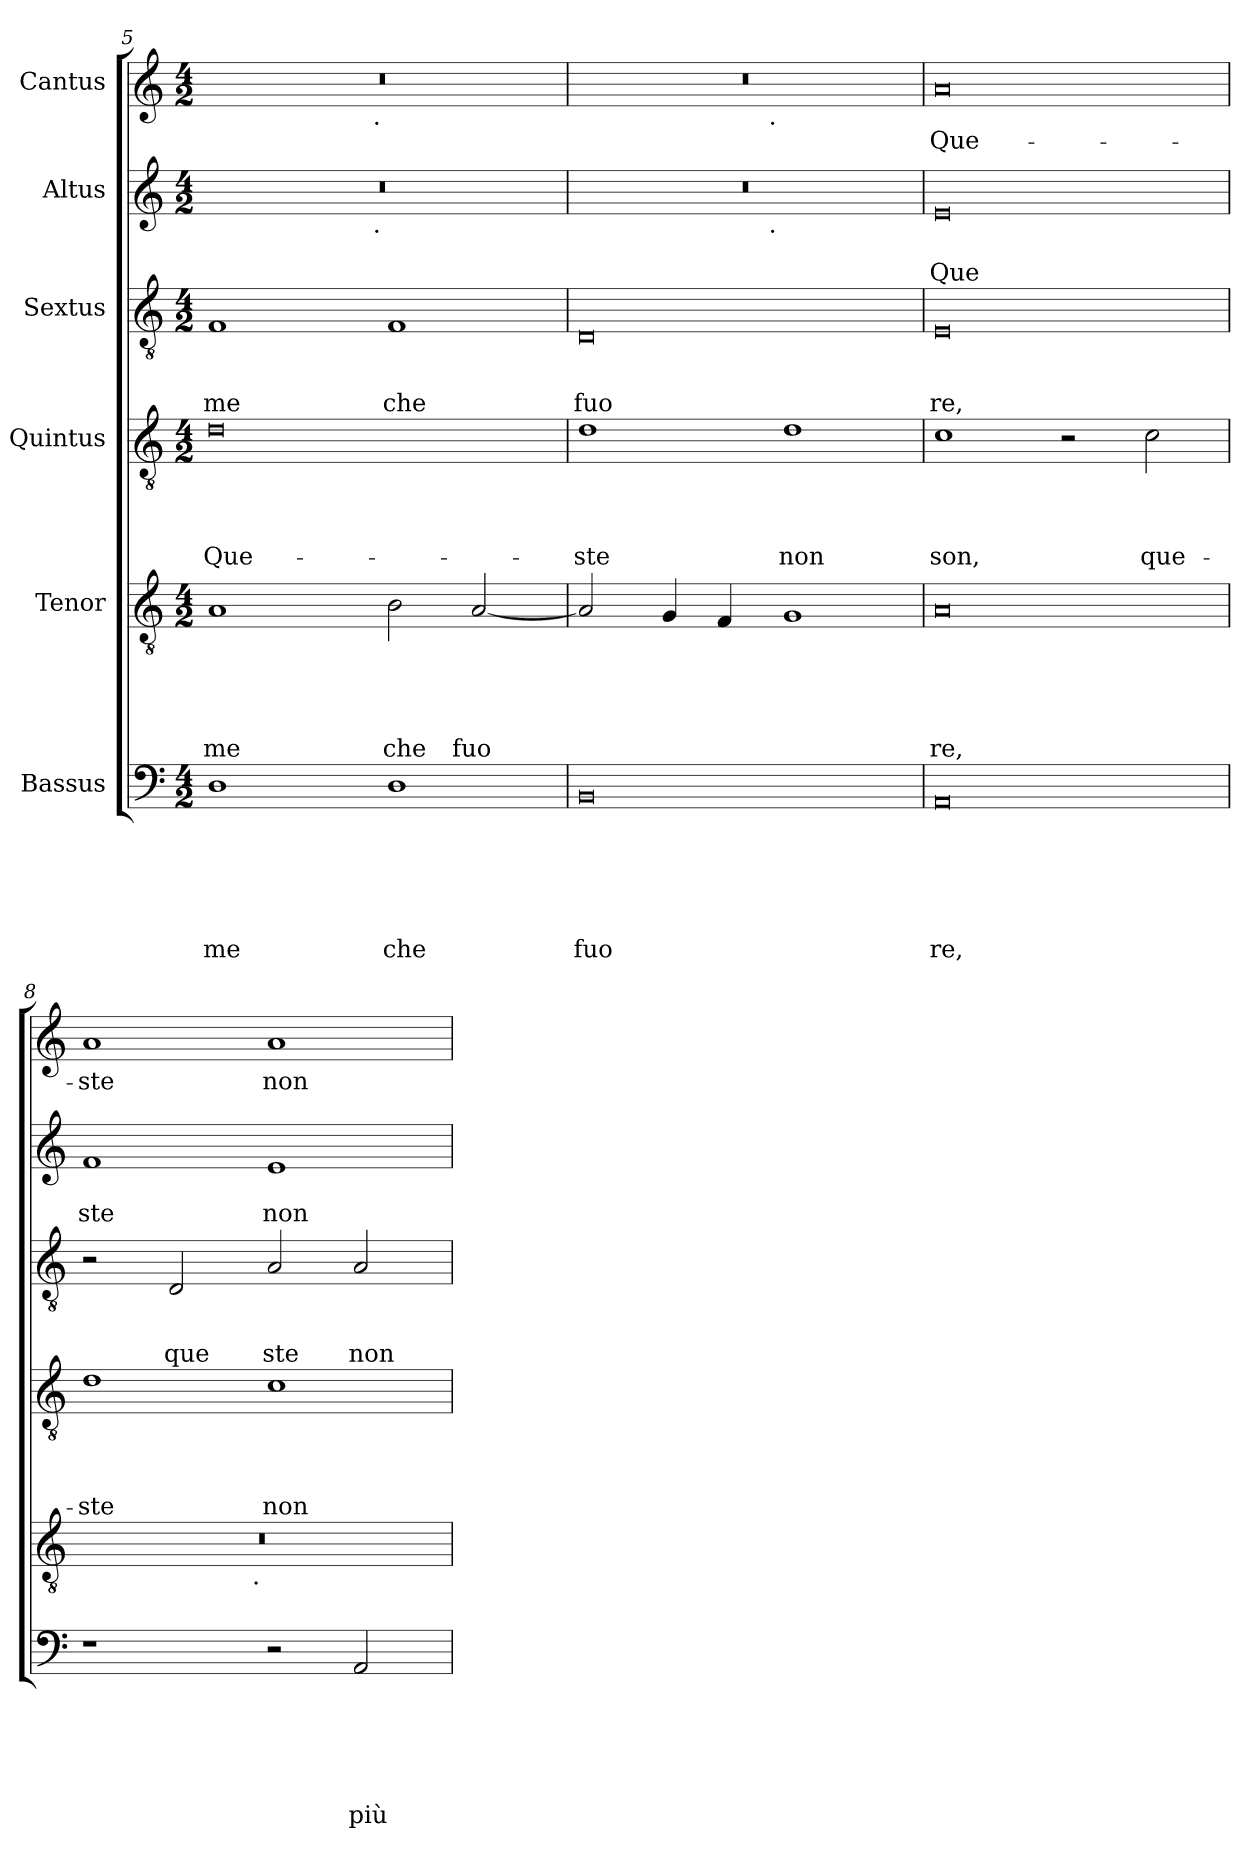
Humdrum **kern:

**kern	**text	**text	**text	**text	**text	**text	**kern	**text	**text	**text	**text	**text	**kern	**text	**text	**text	**text	**kern	**text	**text	**text	**kern	**text	**text	**kern	**text
*part6	*part6	*part6	*part6	*part6	*part6	*part6	*part5	*part5	*part5	*part5	*part5	*part5	*part4	*part4	*part4	*part4	*part4	*part3	*part3	*part3	*part3	*part2	*part2	*part2	*part1	*part1
*staff6	*staff6	*staff6	*staff6	*staff6	*staff6	*staff6	*staff5	*staff5	*staff5	*staff5	*staff5	*staff5	*staff4	*staff4	*staff4	*staff4	*staff4	*staff3	*staff3	*staff3	*staff3	*staff2	*staff2	*staff2	*staff1	*staff1
*I"Bassus	*	*	*	*	*	*	*I"Tenor	*	*	*	*	*	*I"Quintus	*	*	*	*	*I"Sextus	*	*	*	*I"Altus	*	*	*I"Cantus	*
*clefF4	*	*	*	*	*	*	*clefGv2	*	*	*	*	*	*clefGv2	*	*	*	*	*clefGv2	*	*	*	*clefG2	*	*	*clefG2	*
*k[]	*	*	*	*	*	*	*k[]	*	*	*	*	*	*k[]	*	*	*	*	*k[]	*	*	*	*k[]	*	*	*k[]	*
*C:	*	*	*	*	*	*	*C:	*	*	*	*	*	*C:	*	*	*	*	*C:	*	*	*	*C:	*	*	*C:	*
*M4/2	*	*	*	*	*	*	*M4/2	*	*	*	*	*	*M4/2	*	*	*	*	*M4/2	*	*	*	*M4/2	*	*	*M4/2	*
=5	=5	=5	=5	=5	=5	=5	=5	=5	=5	=5	=5	=5	=5	=5	=5	=5	=5	=5	=5	=5	=5	=5	=5	=5	=5	=5
!	!	!	!	!	!	!LO:LY:b	!	!	!	!	!	!LO:LY:b	!	!	!	!	!LO:LY:b	!	!	!	!LO:LY:b	!	!	!	!	!
*	*	*	*	*	*	*	*	*	*	*	*	*	*	*	*	*	*	*	*	*	*	*^	*	*	*^	*
1D	.	.	.	.	.	me	1A	.	.	.	.	me	0d	.	.	.	Que-	1F	.	.	me	0r	2ryy	.	.	0r	2ryy	.
.	.	.	.	.	.	.	.	.	.	.	.	.	.	.	.	.	.	.	.	.	.	.	4...ryy	.	.	.	4...ryy	.
!	!	!	!	!	!	!	!	!	!	!	!	!	!	!	!	!	!	!	!	!	!	!	!	!	!	!	!LO:TX:b:t=.	!
!	!	!	!	!	!	!	!	!	!	!	!	!	!	!	!	!	!	!	!	!	!	!	!LO:TX:b:t=.	!	!	!	!	!
.	.	.	.	.	.	.	.	.	.	.	.	.	.	.	.	.	.	.	.	.	.	.	1ryy	.	.	.	1ryy	.
!	!	!	!	!	!	!LO:LY:b	!	!	!	!	!	!LO:LY:b	!	!	!	!	!	!	!	!	!LO:LY:b	!	!	!	!	!	!	!
1D	.	.	.	.	.	che	2B\	.	.	.	.	che	.	.	.	.	.	1F	.	.	che	.	.	.	.	.	.	.
!	!	!	!	!	!	!	!	!	!	!	!	!LO:LY:b	!	!	!	!	!	!	!	!	!	!	!	!	!	!	!	!
.	.	.	.	.	.	.	[<2A/	.	.	.	.	fuo	.	.	.	.	.	.	.	.	.	.	.	.	.	.	.	.
.	.	.	.	.	.	.	.	.	.	.	.	.	.	.	.	.	.	.	.	.	.	.	32ryy	.	.	.	32ryy	.
=6	=6	=6	=6	=6	=6	=6	=6	=6	=6	=6	=6	=6	=6	=6	=6	=6	=6	=6	=6	=6	=6	=6	=6	=6	=6	=6	=6	=6
!	!	!	!	!	!	!LO:LY:b	!	!	!	!	!	!	!	!	!	!	!LO:LY:b	!	!	!	!LO:LY:b	!	!	!	!	!	!	!
0BB	.	.	.	.	.	fuo	2A/]	.	.	.	.	.	1d	.	.	.	-ste	0D	.	.	fuo	0r	2ryy	.	.	0r	2ryy	.
.	.	.	.	.	.	.	4G/	.	.	.	.	.	.	.	.	.	.	.	.	.	.	.	4...ryy	.	.	.	4...ryy	.
.	.	.	.	.	.	.	4F/	.	.	.	.	.	.	.	.	.	.	.	.	.	.	.	.	.	.	.	.	.
!	!	!	!	!	!	!	!	!	!	!	!	!	!	!	!	!	!	!	!	!	!	!	!	!	!	!	!LO:TX:b:t=.	!
!	!	!	!	!	!	!	!	!	!	!	!	!	!	!	!	!	!	!	!	!	!	!	!LO:TX:b:t=.	!	!	!	!	!
.	.	.	.	.	.	.	.	.	.	.	.	.	.	.	.	.	.	.	.	.	.	.	1ryy	.	.	.	1ryy	.
!	!	!	!	!	!	!	!	!	!	!	!	!	!	!	!	!	!LO:LY:b	!	!	!	!	!	!	!	!	!	!	!
.	.	.	.	.	.	.	1G	.	.	.	.	.	1d	.	.	.	non	.	.	.	.	.	.	.	.	.	.	.
.	.	.	.	.	.	.	.	.	.	.	.	.	.	.	.	.	.	.	.	.	.	.	32ryy	.	.	.	32ryy	.
=7	=7	=7	=7	=7	=7	=7	=7	=7	=7	=7	=7	=7	=7	=7	=7	=7	=7	=7	=7	=7	=7	=7	=7	=7	=7	=7	=7	=7
!	!	!	!	!	!	!LO:LY:b	!	!	!	!	!	!LO:LY:b	!	!	!	!	!LO:LY:b	!	!	!	!LO:LY:b	!	!	!	!LO:LY:b	!	!	!LO:LY:b
*	*	*	*	*	*	*	*	*	*	*	*	*	*	*	*	*	*	*	*	*	*	*v	*v	*	*	*	*	*
*	*	*	*	*	*	*	*	*	*	*	*	*	*	*	*	*	*	*	*	*	*	*	*	*	*v	*v	*
0AA	.	.	.	.	.	re,	0A	.	.	.	.	re,	1c	.	.	.	son,	0E	.	.	re,	0e	.	Que	0a	Que-
.	.	.	.	.	.	.	.	.	.	.	.	.	2r	.	.	.	.	.	.	.	.	.	.	.	.	.
!	!	!	!	!	!	!	!	!	!	!	!	!	!	!	!	!	!LO:LY:b	!	!	!	!	!	!	!	!	!
.	.	.	.	.	.	.	.	.	.	.	.	.	2c\	.	.	.	que-	.	.	.	.	.	.	.	.	.
!!LO:LB:g=z
=8	=8	=8	=8	=8	=8	=8	=8	=8	=8	=8	=8	=8	=8	=8	=8	=8	=8	=8	=8	=8	=8	=8	=8	=8	=8	=8
!	!	!	!	!	!	!	!	!	!	!	!	!	!	!	!	!	!LO:LY:b	!	!	!	!	!	!	!LO:LY:b	!	!LO:LY:b
*	*	*	*	*	*	*	*^	*	*	*	*	*	*	*	*	*	*	*	*	*	*	*	*	*	*	*
1r	.	.	.	.	.	.	0r	2ryy	.	.	.	.	.	1d	.	.	.	-ste	2r	.	.	.	1f	.	ste	1a	-ste
!	!	!	!	!	!	!	!	!	!	!	!	!	!	!	!	!	!	!	!	!	!	!LO:LY:b	!	!	!	!	!
.	.	.	.	.	.	.	.	4...ryy	.	.	.	.	.	.	.	.	.	.	2D/	.	.	que	.	.	.	.	.
!	!	!	!	!	!	!	!	!LO:TX:b:t=.	!	!	!	!	!	!	!	!	!	!	!	!	!	!	!	!	!	!	!
.	.	.	.	.	.	.	.	1ryy	.	.	.	.	.	.	.	.	.	.	.	.	.	.	.	.	.	.	.
!	!	!	!	!	!	!	!	!	!	!	!	!	!	!	!	!	!	!LO:LY:b	!	!	!	!LO:LY:b	!	!	!LO:LY:b	!	!LO:LY:b
2r	.	.	.	.	.	.	.	.	.	.	.	.	.	1c	.	.	.	non	2A/	.	.	ste	1e	.	non	1a	non
!	!	!	!	!	!	!LO:LY:b	!	!	!	!	!	!	!	!	!	!	!	!	!	!	!	!LO:LY:b	!	!	!	!	!
2AA/	.	.	.	.	.	più	.	.	.	.	.	.	.	.	.	.	.	.	2A/	.	.	non	.	.	.	.	.
.	.	.	.	.	.	.	.	32ryy	.	.	.	.	.	.	.	.	.	.	.	.	.	.	.	.	.	.	.
*	*	*	*	*	*	*	*v	*v	*	*	*	*	*	*	*	*	*	*	*	*	*	*	*	*	*	*	*
=	=	=	=	=	=	=	=	=	=	=	=	=	=	=	=	=	=	=	=	=	=	=	=	=	=	=
*-	*-	*-	*-	*-	*-	*-	*-	*-	*-	*-	*-	*-	*-	*-	*-	*-	*-	*-	*-	*-	*-	*-	*-	*-	*-	*-
